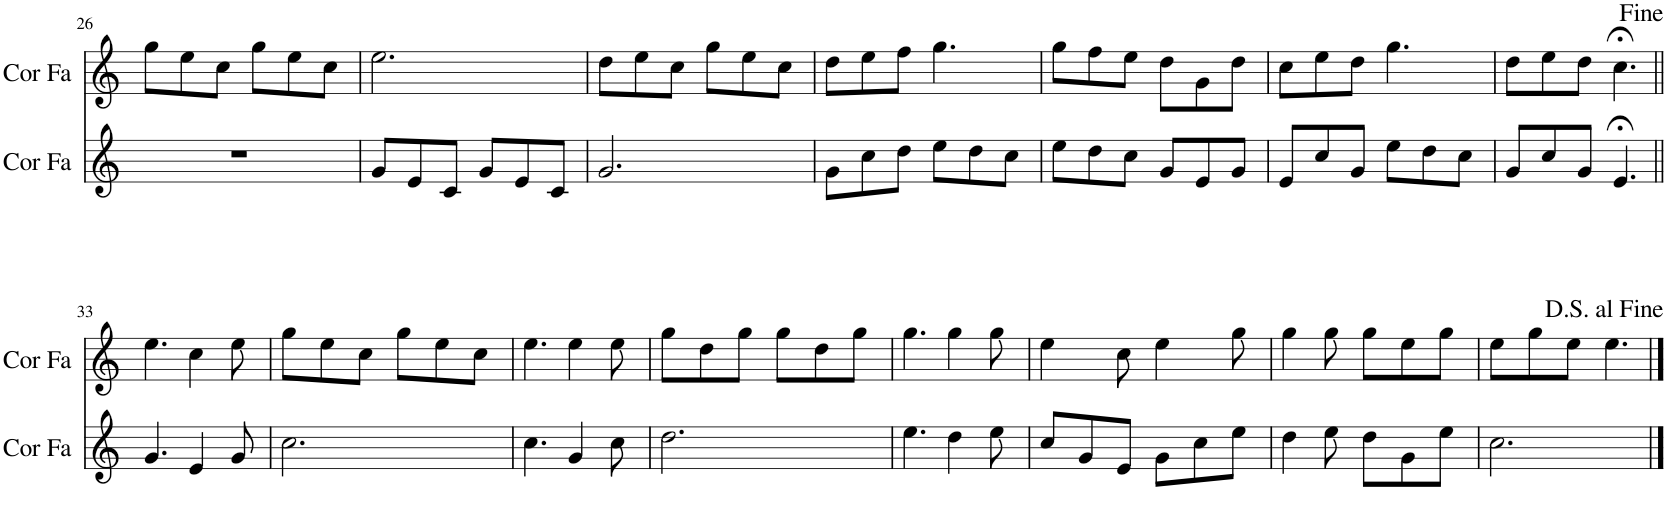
**kern	**kern
*part2	*part1
*staff2	*staff1
*I"Cor en Fa	*I"Cor en Fa
*I'Cor Fa	*I'Cor Fa
!!LO:PB:g=z
*clefG2	*clefG2
*Trd4c7	*Trd4c7
*k[]	*k[]
*M6/8	*M6/8
=26	=26
2.r	8gg\L
.	8ee\
.	8cc\J
.	8gg\L
.	8ee\
.	8cc\J
=27	=27
8g/L	2.ee\
8e/	.
8c/J	.
8g/L	.
8e/	.
8c/J	.
=28	=28
2.g/	8dd\L
.	8ee\
.	8cc\J
.	8gg\L
.	8ee\
.	8cc\J
=29	=29
8g\L	8dd\L
8cc\	8ee\
8dd\J	8ff\J
8ee\L	4.gg\
8dd\	.
8cc\J	.
=30	=30
8ee\L	8gg\L
8dd\	8ff\
8cc\J	8ee\J
8g/L	8dd\L
8e/	8g\
8g/J	8dd\J
=31	=31
8e/L	8cc\L
8cc/	8ee\
8g/J	8dd\J
8ee\L	4.gg\
8dd\	.
8cc\J	.
=32	=32
8g/L	8dd\L
8cc/	8ee\
8g/J	8dd\J
4.e;</	4.cc;<\
!!LO:LB:g=z
=33||	=33||
4.g/	4.ee\
4e/	4cc\
8g/	8ee\
=34	=34
2.cc\	8gg\L
.	8ee\
.	8cc\J
.	8gg\L
.	8ee\
.	8cc\J
=35	=35
4.cc\	4.ee\
4g/	4ee\
8cc\	8ee\
=36	=36
2.dd\	8gg\L
.	8dd\
.	8gg\J
.	8gg\L
.	8dd\
.	8gg\J
=37	=37
4.ee\	4.gg\
4dd\	4gg\
8ee\	8gg\
=38	=38
8cc/L	4ee\
8g/	.
8e/J	8cc\
8g\L	4ee\
8cc\	.
8ee\J	8gg\
=39	=39
4dd\	4gg\
8ee\	8gg\
8dd\L	8gg\L
8g\	8ee\
8ee\J	8gg\J
=40	=40
2.cc\	8ee\L
.	8gg\
.	8ee\J
.	4.ee\
==	==
*-	*-
